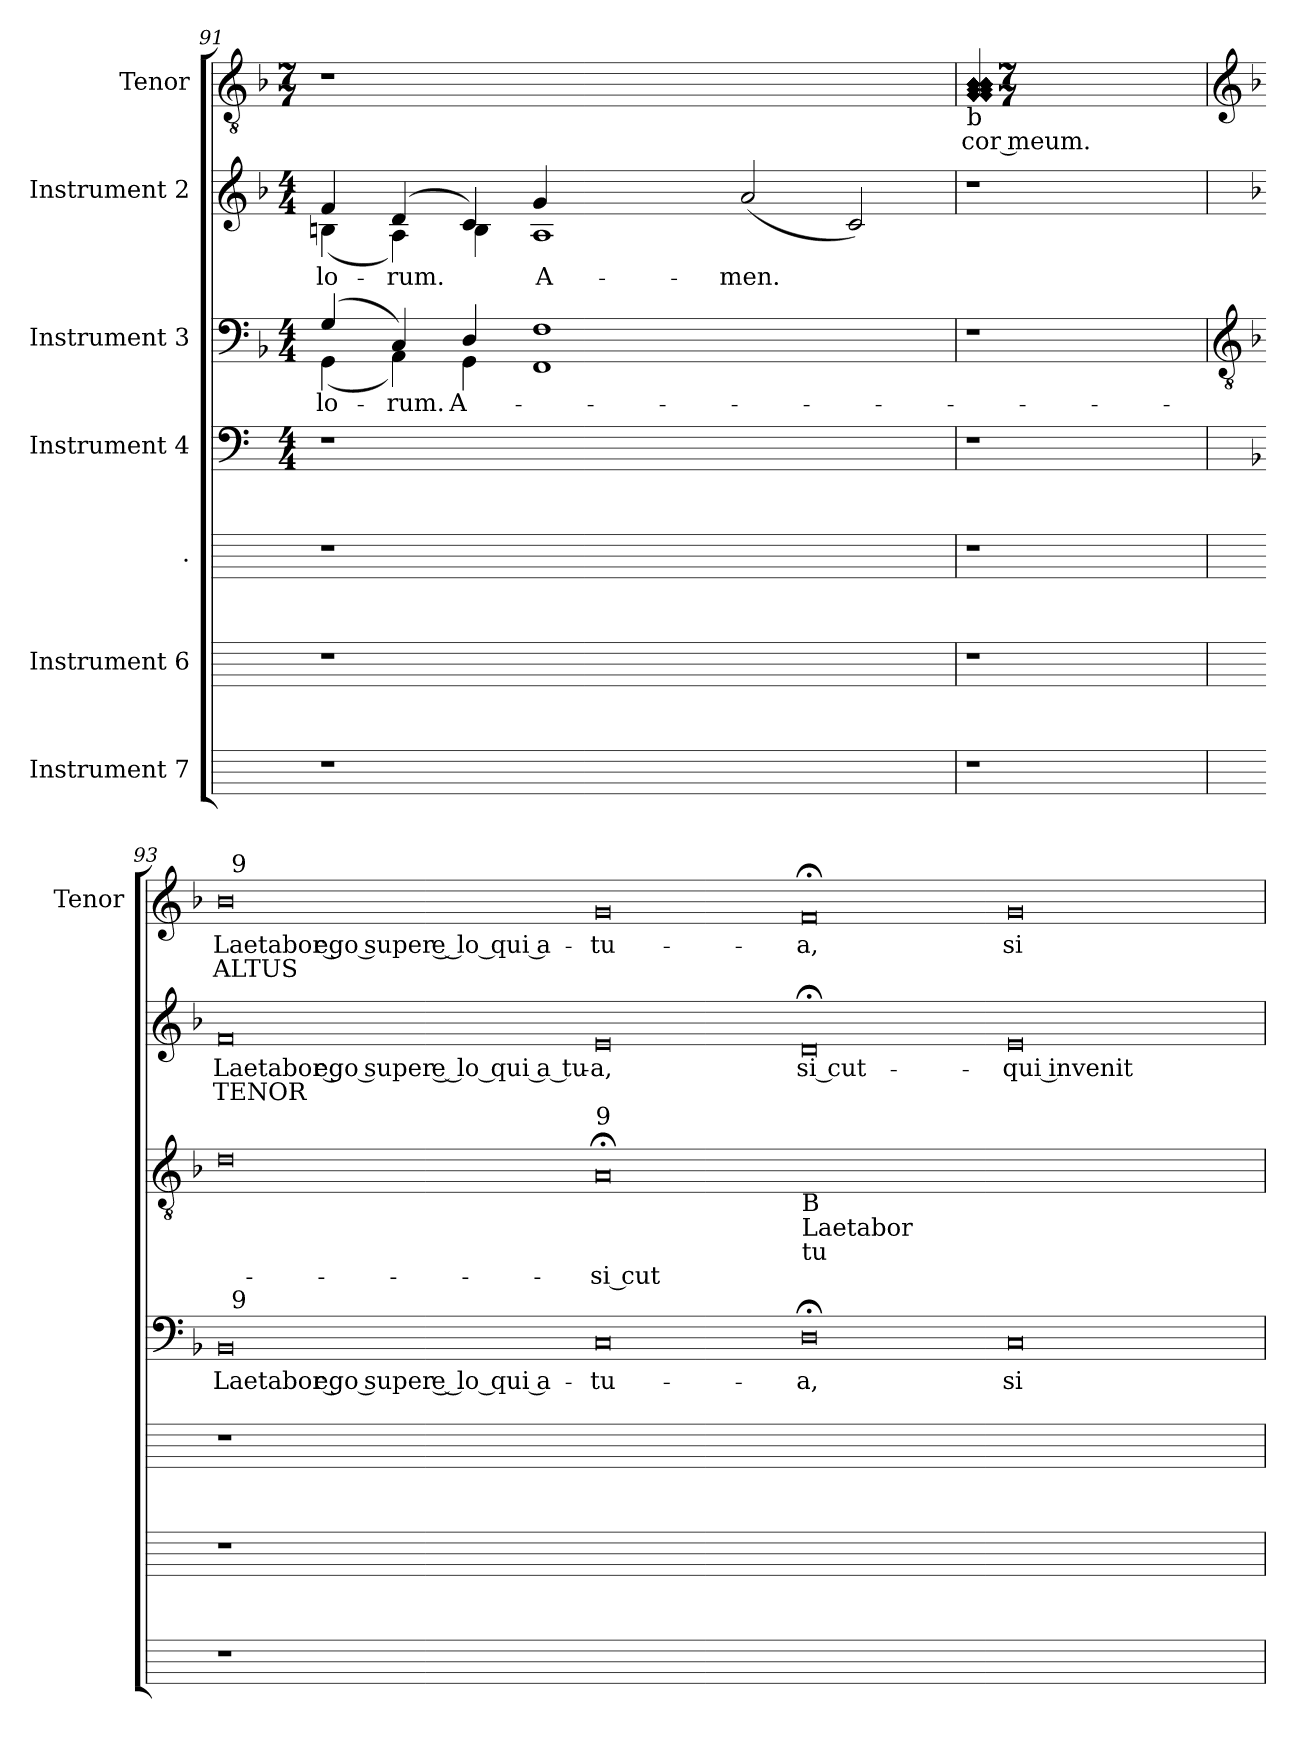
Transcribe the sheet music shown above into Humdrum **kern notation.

**kern	**kern	**kern	**kern	**text	**kern	**text	**kern	**text	**text	**kern	**text	**text
*part7	*part6	*part5	*part4	*part4	*part3	*part3	*part2	*part2	*part2	*part1	*part1	*part1
*staff7	*staff6	*staff5	*staff4	*staff4	*staff3	*staff3	*staff2	*staff2	*staff2	*staff1	*staff1	*staff1
*I"Instrument 7	*I"Instrument 6	*I".	*I"Instrument 4	*	*I"Instrument 3	*	*I"Instrument 2	*	*	*I"Tenor	*	*
*	*	*	*	*	*	*	*	*	*	*I'Tenor	*	*
!!LO:LB:g=z
*	*	*	*clefF4	*	*clefF4	*	*clefG2	*	*	*clefGv2	*	*
*	*	*	*k[]	*	*k[b-]	*	*k[b-]	*	*	*k[b-]	*	*
*	*	*	*C:	*	*F:	*	*F:	*	*	*F:	*	*
*	*	*	*M4/4	*	*M4/4	*	*M4/4	*	*	*M7/7	*	*
=91	=91	=91	=91	=91	=91	=91	=91	=91	=91	=91	=91	=91
!	!	!	!	!	!	!LO:LY:a:cj	!	!LO:LY:b:cj	!	!	!	!
*	*	*	*	*	*^	*	*^	*	*	*	*	*
1r	1r	1r	1r	.	(>4G/	(<4GG\	-lo-	4f/	(<4Bn\	-lo-	.	1r	.	.
!	!	!	!	!	!	!	!LO:LY:a	!	!	!LO:LY:b	!	!	!	!
.	.	.	.	.	4C/)	4AA\)	-rum.	(>4d/	4A\)	-rum.	.	.	.	.
!	!	!	!	!	!	!	!LO:LY:a:cj	!	!	!	!	!	!	!
.	.	.	.	.	4D/	4GG\	A-	4c/)	4B\	.	.	.	.	.
!	!	!	!	!	!	!	!	!	!	!LO:LY:b:cj	!	!	!	!
.	.	.	.	.	1F	1FF	.	1A	4g/	A-	.	.	.	.
1..ryy	1..ryy	1..ryy	1..ryy	.	.	.	.	.	1..ryy	.	.	1..ryy	.	.
!	!	!	!	!	!	!	!	!	!	!LO:LY:b	!	!	!	!
.	.	.	.	.	1ryy	1ryy	.	(>2a/	.	-men.	.	.	.	.
.	.	.	.	.	.	.	.	2c/)	.	.	.	.	.	.
*	*	*	*	*	*v	*v	*	*	*	*	*	*	*	*
*	*	*	*	*	*	*	*v	*v	*	*	*	*	*
!!LO:PB:g=z
=92	=92	=92	=92	=92	=92	=92	=92	=92	=92	=92	=92	=92
!	!	!	!	!	!	!	!	!	!	!LO:TX:b:t=b	!	!
!	!	!	!	!	!	!	!	!	!	!LO:N:n=1:head=diamond	!	!
!	!	!	!	!	!	!	!	!	!	!LO:N:n=2:head=diamond	!	!
!	!	!	!	!	!	!	!	!	!	!LO:N:n=3:head=diamond	!	!
!	!	!	!	!	!	!	!	!	!	!LO:N:n=4:head=diamond	!	!
!	!	!	!	!	!	!	!	!	!	!LO:N:n=5:head=diamond	!	!
!	!	!	!	!	!	!	!	!	!	!LO:N:n=6:head=diamond	!	!
!	!	!	!	!	!	!	!	!	!	!LO:N:n=7:head=diamond	!	!
!	!	!	!	!	!	!	!	!	!	!LO:N:n=8:head=diamond	!	!
!	!	!	!	!	!	!	!	!	!	!LO:N:n=9:head=diamond	!	!
!	!	!	!	!	!	!	!	!	!	!LO:N:n=10:head=diamond	!	!
!	!	!	!	!	!	!	!	!	!	!LO:N:n=11:head=diamond	!	!
!	!	!	!	!	!	!	!	!	!	!LO:N:n=12:head=diamond	!	!
!	!	!	!	!	!	!	!	!	!	!LO:N:n=13:head=diamond	!	!
!	!	!	!	!	!	!	!	!	!	!LO:N:n=14:head=diamond	!	!
!	!	!	!	!	!	!	!	!	!	!LO:N:n=15:head=diamond	!	!
!	!	!	!	!	!	!	!	!	!	!LO:N:n=16:head=diamond	!LO:LY:b	!
1r	1r	1r	1r	.	1r	.	1r	.	.	4B-/ 4B-/ 4B-/ 4B-/ 4B-/ 4B-/ 4G/ 4A/ 4B-/ 4B-/ 4B-/ 4B-/ 4B-/ 4G/ 4A/ 4G/	cor meum.	.
*	*	*	*	*	*	*	*	*	*	*M7/7	*	*
.	.	.	.	.	.	.	.	.	.	2.ryy	.	.
!!LO:LB:g=z
=93	=93	=93	=93	=93	=93	=93	=93	=93	=93	=93	=93	=93
*	*	*	*	*	*clefGv2	*	*	*	*	*clefG2	*	*
*	*	*	*k[b-]	*	*	*	*	*	*	*	*	*
*	*	*	*F:	*	*	*	*	*	*	*	*	*
!	!	!	!	!	!	!	!	!	!	!LO:TX:a:t=c.f.	!	!
!	!	!	!	!LO:LY:b:rj	!	!	!	!LO:LY:b:rj	!LO:LY:b:rj	!	!LO:LY:b:rj	!LO:LY:b:rj
*	*	*	*^	*	*	*	*	*	*	*^	*	*
1r	1r	1r	0BB-	64ryy	-Laetabor ego super e lo qui a-	0d	.	0f	Laetabor ego super e lo qui a tu-	-TENOR	0b-	64ryy	Laetabor ego super e lo qui a-	-ALTUS
!	!	!	!	!	!	!	!	!	!	!	!	!LO:TX:a:t=9	!	!
!	!	!	!	!LO:TX:a:t=9	!	!	!	!	!	!	!	!	!	!
.	.	.	.	1ryy	.	.	.	.	.	.	.	1ryy	.	.
1%7ryy	1%7ryy	1%7ryy	.	.	.	.	.	.	.	.	.	.	.	.
.	.	.	.	1ryy	.	.	.	.	.	.	.	1ryy	.	.
!	!	!	!	!	!	!LO:TX:a:t=9	!	!	!	!	!	!	!	!
!	!	!	!	!	!LO:LY:b:cj	!	!LO:LY:a:cj	!	!LO:LY:b:cj	!	!	!	!LO:LY:b:cj	!
.	.	.	0C	.	-tu-	0A;<	-si cut-	0e	a,	.	0g	.	tu-	.
.	.	.	.	1ryy	.	.	.	.	.	.	.	1ryy	.	.
.	.	.	.	1ryy	.	.	.	.	.	.	.	1ryy	.	.
!	!	!	!	!	!	!LO:TX:b:t=B	!	!	!	!	!	!	!	!
!	!	!	!	!	!	!LO:TX:b:t=Laetabor	!	!	!	!	!	!	!	!
!	!	!	!	!	!	!LO:TX:b:t=tu	!	!	!	!	!	!	!	!
!	!	!	!	!	!LO:LY:b:cj	!	!	!	!LO:LY:b:cj	!	!	!	!LO:LY:b:cj	!
.	.	.	0D;<	.	-a,	00ryy	.	0d;<	si cut-	.	0f;<	.	-a,	.
.	.	.	.	1ryy	.	.	.	.	.	.	.	1ryy	.	.
.	.	.	.	1ryy	.	.	.	.	.	.	.	1ryy	.	.
!	!	!	!	!	!LO:LY:b:cj	!	!	!	!LO:LY:b:rj	!	!	!	!LO:LY:b:cj	!
.	.	.	0C	.	si-	.	.	0e	-qui invenit	.	0g	.	si-	.
.	.	.	.	1ryy	.	.	.	.	.	.	.	1ryy	.	.
.	.	.	.	2ryy	.	.	.	.	.	.	.	2ryy	.	.
.	.	.	.	4ryy	.	.	.	.	.	.	.	4ryy	.	.
.	.	.	.	8...ryy	.	.	.	.	.	.	.	8...ryy	.	.
*	*	*	*v	*v	*	*	*	*	*	*	*v	*v	*	*
=	=	=	=	=	=	=	=	=	=	=	=	=
*-	*-	*-	*-	*-	*-	*-	*-	*-	*-	*-	*-	*-
